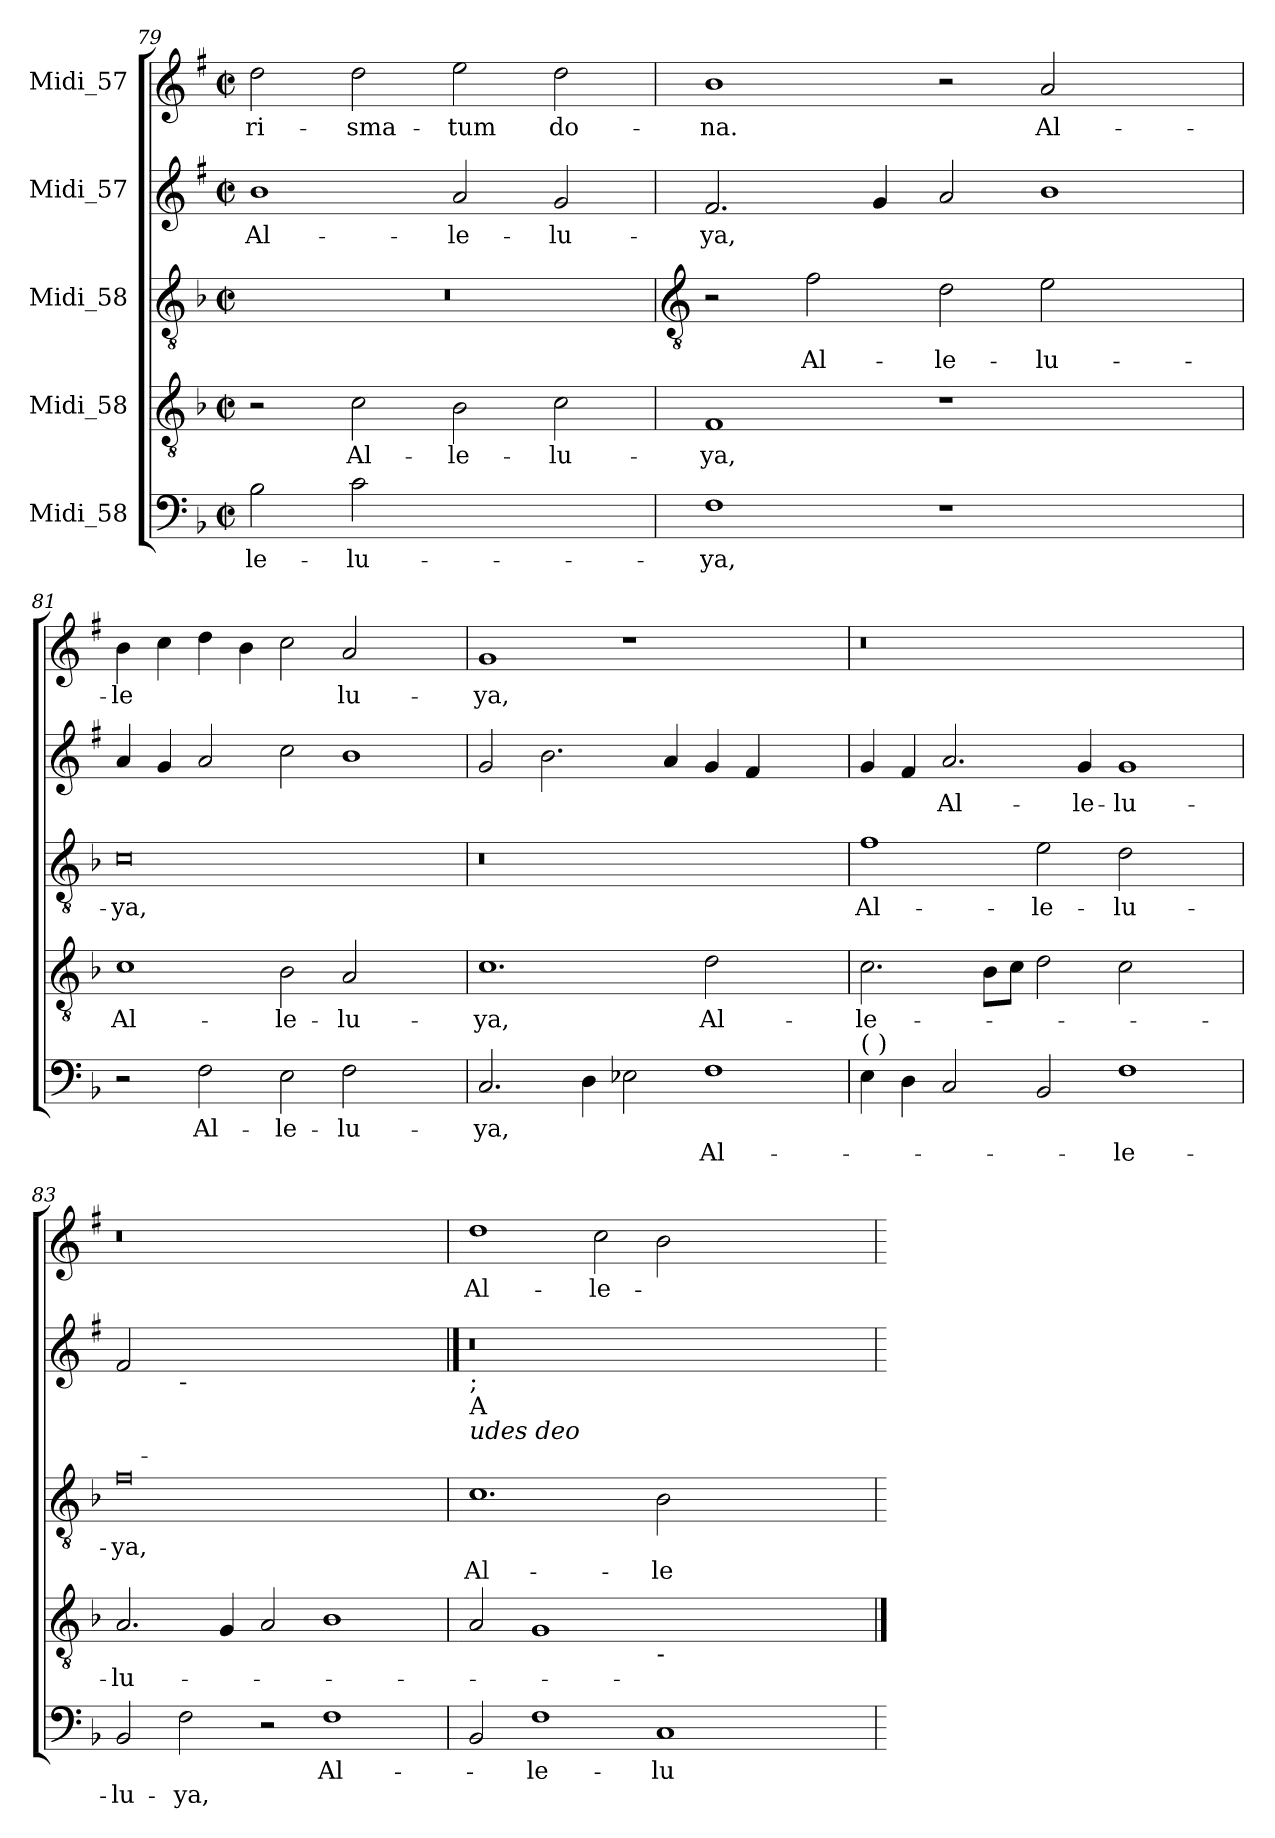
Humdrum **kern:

**kern	**text	**text	**kern	**text	**kern	**text	**text	**kern	**text	**kern	**text
*part5	*part5	*part5	*part4	*part4	*part3	*part3	*part3	*part2	*part2	*part1	*part1
*staff5	*staff5	*staff5	*staff4	*staff4	*staff3	*staff3	*staff3	*staff2	*staff2	*staff1	*staff1
*I"Midi_58	*	*	*I"Midi_58	*	*I"Midi_58	*	*	*I"Midi_57	*	*I"Midi_57	*
!!LO:LB:g=z
*clefF4	*	*	*clefGv2	*	*clefGv2	*	*	*clefG2	*	*clefG2	*
*	*	*	*	*	*	*	*	*ITrd1c2	*	*ITrd1c2	*
*k[b-]	*	*	*k[b-]	*	*k[b-]	*	*	*k[b-]	*	*k[b-]	*
*F:	*	*	*F:	*	*F:	*	*	*F:	*	*F:	*
*M4/2	*	*	*M4/2	*	*M4/2	*	*	*M4/2	*	*M4/2	*
*met(c|)	*	*	*met(c|)	*	*met(c|)	*	*	*met(c|)	*	*met(c|)	*
=79	=79	=79	=79	=79	=79	=79	=79	=79	=79	=79	=79
!	!LO:LY:b	!	!	!	!	!	!	!	!LO:LY:b	!	!LO:LY:b
2B-	-le-	.	2r	.	0r	.	.	1a	Al-	2cc	-ri-
!	!LO:LY:b	!	!	!LO:LY:b	!	!	!	!	!	!	!LO:LY:b
2c	-lu-	.	2c	Al-	.	.	.	.	.	2cc	-sma-
!	!	!	!	!LO:LY:b	!	!	!	!	!LO:LY:b	!	!LO:LY:b
1ryy	.	.	2B-	-le-	.	.	.	2g	-le-	2dd	-tum
!	!	!	!	!LO:LY:b	!	!	!	!	!LO:LY:b	!	!LO:LY:b
.	.	.	2c	-lu-	.	.	.	2f	-lu-	2cc	do-
!!LO:LB:g=z
=80	=80	=80	=80	=80	=80	=80	=80	=80	=80	=80	=80
*	*	*	*	*	*clefGv2	*	*	*	*	*	*
!	!LO:LY:b	!	!	!LO:LY:b	!	!	!	!	!LO:LY:b	!	!LO:LY:b
1F	-ya,	.	1F	-ya,	2r	.	.	2.e	-ya,	1a	-na.
!	!	!	!	!	!	!LO:LY:b	!	!	!	!	!
.	.	.	.	.	2f	Al-	.	.	.	.	.
.	.	.	.	.	.	.	.	4f	.	.	.
!	!	!	!	!	!	!LO:LY:b	!	!	!	!	!
1r	.	.	1r	.	2d	-le-	.	2g	.	2r	.
!	!	!	!	!	!	!LO:LY:b	!	!	!	!	!LO:LY:b
.	.	.	.	.	2e	-lu-	.	1a	.	2g	Al-
2ryy	.	.	2ryy	.	2ryy	.	.	.	.	2ryy	.
!!LO:LB:g=z
=81	=81	=81	=81	=81	=81	=81	=81	=81	=81	=81	=81
!	!	!	!	!LO:LY:b	!	!LO:LY:b	!	!	!	!	!LO:LY:b
2r	.	.	1c	Al-	0c	-ya,	.	4g	.	4a	-le
.	.	.	.	.	.	.	.	4f	.	4b-	.
!	!LO:LY:b	!	!	!	!	!	!	!	!	!	!
2F	Al-	.	.	.	.	.	.	2g	.	4cc	.
.	.	.	.	.	.	.	.	.	.	4a	.
!	!LO:LY:b	!	!	!LO:LY:b	!	!	!	!	!	!	!
2E	-le-	.	2B-	-le-	.	.	.	2b-	.	2b-	.
!	!LO:LY:b	!	!	!LO:LY:b	!	!	!	!	!	!	!LO:LY:b
2F	-lu-	.	2A	-lu-	.	.	.	1a	.	2g	lu-
2ryy	.	.	2ryy	.	2ryy	.	.	.	.	2ryy	.
=82	=82	=82	=82	=82	=82	=82	=82	=82	=82	=82	=82
!	!LO:LY:b	!	!	!LO:LY:b	!	!	!	!	!	!	!LO:LY:b
2.C	-ya,	.	1.c	-ya,	0r	.	.	2f	.	1f	-ya,
.	.	.	.	.	.	.	.	2.a	.	.	.
4D	.	.	.	.	.	.	.	.	.	.	.
2E-X	.	.	.	.	.	.	.	.	.	1r	.
.	.	.	.	.	.	.	.	4g	.	.	.
!	!	!LO:LY:b	!	!LO:LY:b	!	!	!	!	!	!	!
1F	.	Al-	2d	Al-	.	.	.	4f	.	.	.
.	.	.	.	.	.	.	.	4e	.	.	.
.	.	.	2ryy	.	2ryy	.	.	2ryy	.	2ryy	.
=83	=83	=83	=83	=83	=83	=83	=83	=83	=83	=83	=83
!LO:TX:a:t=(  )	!	!	!	!	!	!	!	!	!	!	!
!	!	!	!	!LO:LY:b	!	!LO:LY:b	!	!	!	!	!
4E	.	.	2.c	-le-	1f	Al-	.	4f	.	0r	.
4D	.	.	.	.	.	.	.	4e	.	.	.
!	!	!	!	!	!	!	!	!	!LO:LY:b	!	!
2C	.	.	.	.	.	.	.	2.g	Al-	.	.
.	.	.	8B-L	.	.	.	.	.	.	.	.
.	.	.	8cJ	.	.	.	.	.	.	.	.
!	!	!	!	!	!	!LO:LY:b	!	!	!	!	!
2BB-	.	.	2d	.	2e	-le-	.	.	.	.	.
!	!	!	!	!	!	!	!	!	!LO:LY:b	!	!
.	.	.	.	.	.	.	.	4f	-le-	.	.
!	!	!LO:LY:b	!	!	!	!LO:LY:b	!	!	!LO:LY:b	!	!
1F	.	-le-	2c	.	2d	-lu-	.	1f	-lu-	.	.
.	.	.	2ryy	.	2ryy	.	.	.	.	2ryy	.
=83A	=83A	=83A	=83A	=83A	=83A	=83A	=83A	=83A	=83A	=83A	=83A
!	!	!LO:LY:b	!	!LO:LY:b	!	!LO:LY:b	!	!	!	!	!
2BB-	.	-lu-	2.A	-lu-	0f	-ya,	.	2e	.	0r	.
!	!	!	!	!	!	!	!	!LO:TX:b:t=-	!	!	!
!	!	!LO:LY:b	!	!	!	!	!	!	!LO:LY:b	!	!
2F	.	-ya,	.	.	.	.	.	0fyy	-ya.	.	.
.	.	.	4G	.	.	.	.	.	.	.	.
2r	.	.	2A	.	.	.	.	.	.	.	.
!	!LO:LY:b	!	!	!	!	!	!	!	!	!	!
1F	Al-	.	1B-	.	.	.	.	.	.	.	.
.	.	.	.	.	2ryy	.	.	.	.	2ryy	.
!!LO:LB:g=z
=84A	=84A	=84A	=84A	=84A	=84A	=84A	=84A	==84A	=84A	=84A	=84A
!	!	!	!	!	!	!	!	!LO:TX:b:t=;	!	!	!
!	!	!	!	!	!	!	!	!LO:TX:b:t=A	!	!	!
!	!	!	!	!	!	!	!	!LO:TX:b:i:t=udes deo	!	!	!
!	!	!	!	!	!	!	!LO:LY:b	!	!	!	!LO:LY:b
2BB-	.	.	2A	.	1.c	.	Al-	0r	.	1cc	Al-
!	!LO:LY:b	!	!	!	!	!	!	!	!	!	!
1F	-le-	.	1G	.	.	.	.	.	.	.	.
!	!	!	!	!	!	!	!	!	!	!	!LO:LY:b
.	.	.	.	.	.	.	.	.	.	2b-	-le-
!	!	!	!LO:TX:b:t=-	!	!	!	!	!	!	!	!
!	!LO:LY:b	!	!	!LO:LY:b	!	!	!LO:LY:b	!	!	!	!
1C	-lu-	.	0Fyy	-ya.	2B-	.	-le-	.	.	2a	.
.	.	.	.	.	1.ryy	.	.	1.ryy	.	1.ryy	.
1ryy	.	.	.	.	.	.	.	.	.	.	.
=	=	=	==	=	=	=	=	=	=	=	=
*-	*-	*-	*-	*-	*-	*-	*-	*-	*-	*-	*-
